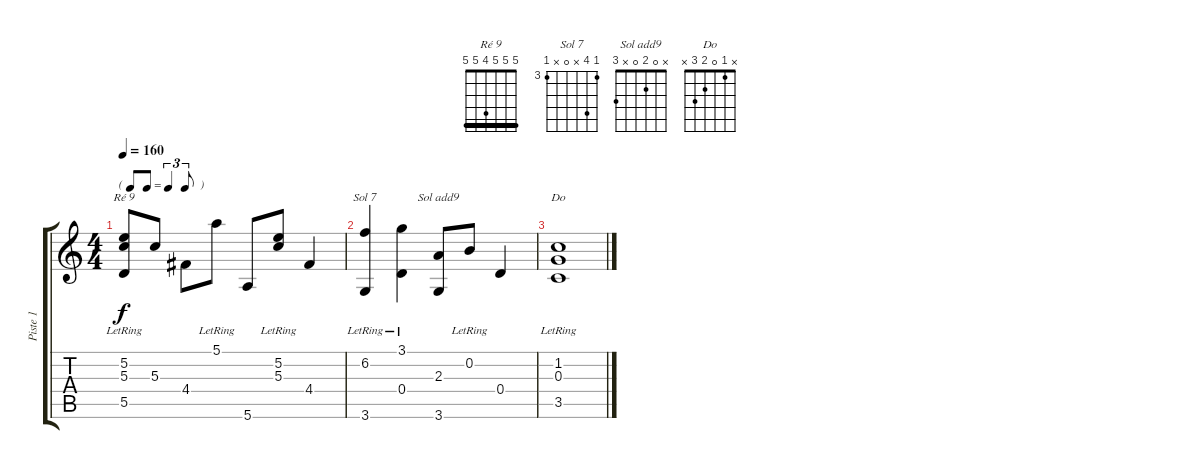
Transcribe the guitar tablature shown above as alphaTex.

\track ("Piste 1" "Piste 1") {instrument electricbasspick}
\staff {score tabs}
\tuning (E4 B3 G3 D3 A2 E2) {hide}
\chord ("Ré 9" 5 5 5 4 5 5) {barre 5}
\chord ("Sol 7" 3 6 x 0 x 3) {firstfret 3}
\chord ("Sol add9" x 0 2 0 x 3)
\chord ("Do" x 1 0 2 3 x)
\ts (4 4)
\tf triplet8th
\tempo 160
\clef g2
\ks c
(5.2{lr} 5.3 5.5).8{ch "Ré 9" dy f} 5.3.8 4.4.8 5.1{lr}.8 5.6.8 (5.2{lr} 5.3).8 4.4.4 |
(6.2{lr} 3.6).4{ch "Sol 7"} (3.1{lr} 0.4).4 (2.3 3.6).8{ch "Sol add9"} 0.2{lr}.8 0.4.4 |
(1.2{lr} 0.3 3.5).1{ch "Do"}
